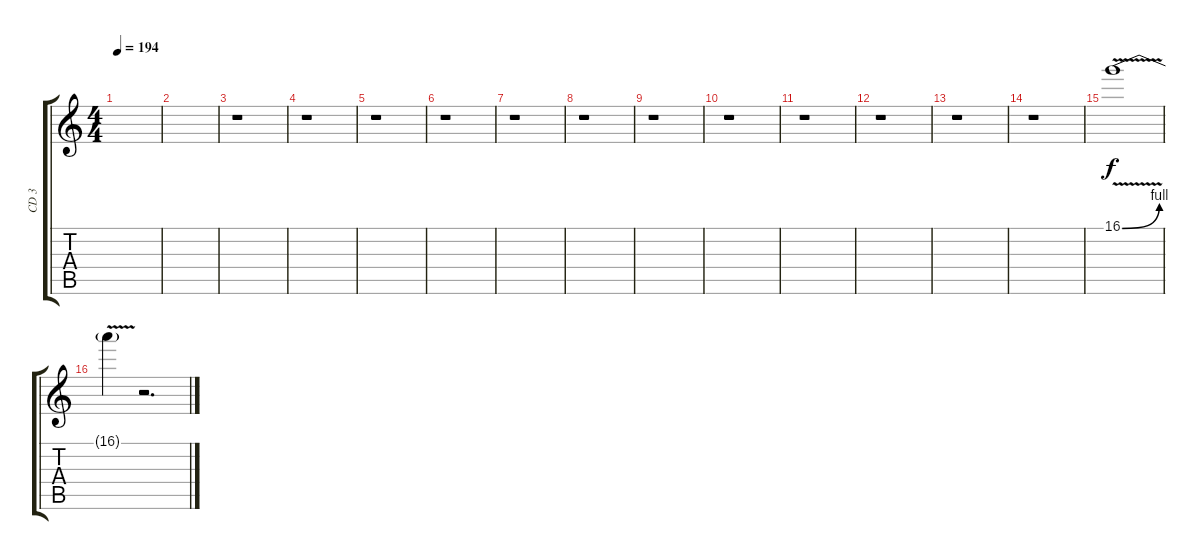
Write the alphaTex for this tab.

\track ("CD 3" "CD 3") {instrument overdrivenguitar}
\staff {score tabs}
\tuning (Eb4 Bb3 Gb3 Db3 Ab2 Eb2) {hide}
\ts (4 4)
\tempo 194
\clef g2
\ks c
|
|
r.1 |
r.1 |
r.1 |
r.1 |
r.1 |
r.1 |
r.1 |
r.1 |
r.1 |
r.1 |
r.1 |
r.1 |
16.1{be (bend 0 0 60 4) v}.1 |
16.1{t}.4 r.2{d}
